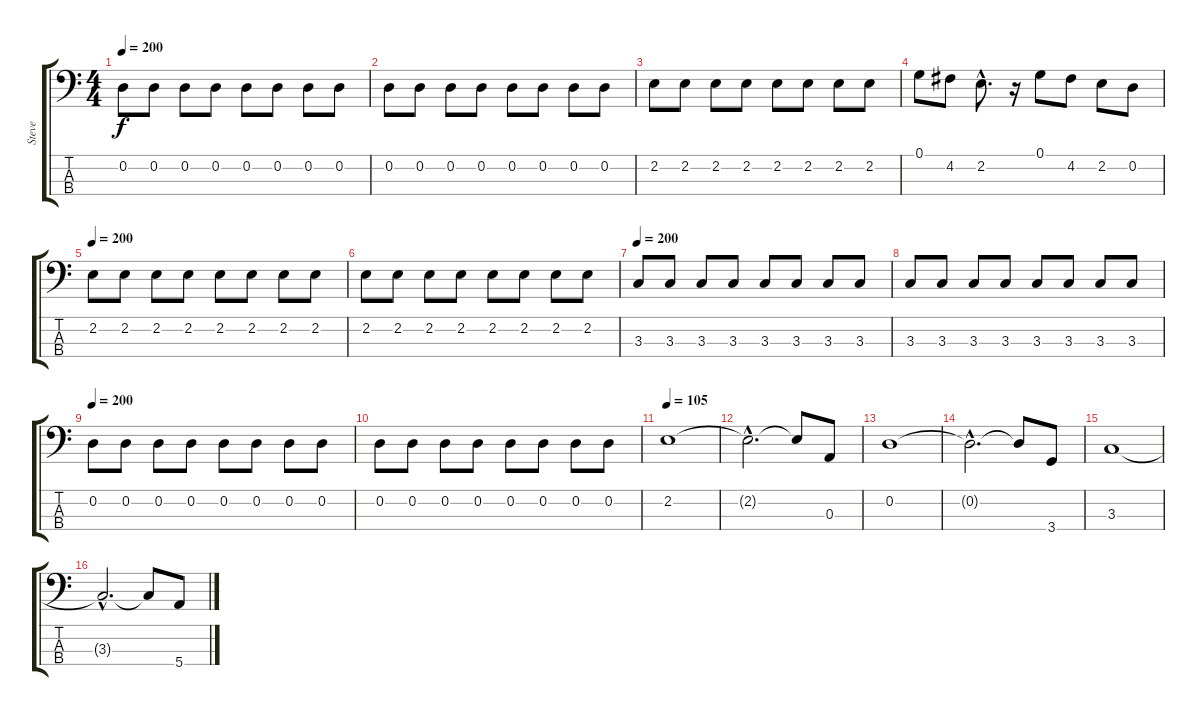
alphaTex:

\track ("Steve" "Steve") {instrument electricbassfinger}
\staff {score tabs}
\tuning (G2 D2 A1 E1) {hide}
\ts (4 4)
\tempo 200
\clef f4
\ks c
0.2.8{dy f} 0.2.8 0.2.8 0.2.8 0.2.8 0.2.8 0.2.8 0.2.8 |
0.2.8 0.2.8 0.2.8 0.2.8 0.2.8 0.2.8 0.2.8 0.2.8 |
2.2.8 2.2.8 2.2.8 2.2.8 2.2.8 2.2.8 2.2.8 2.2.8 |
0.1.8 4.2.8 2.2{hac}.8{d} r.16 0.1.8 4.2.8 2.2.8 0.2.8 |
\tempo 200
2.2.8 2.2.8 2.2.8 2.2.8 2.2.8 2.2.8 2.2.8 2.2.8 |
2.2.8 2.2.8 2.2.8 2.2.8 2.2.8 2.2.8 2.2.8 2.2.8 |
\tempo 200
3.3.8 3.3.8 3.3.8 3.3.8 3.3.8 3.3.8 3.3.8 3.3.8 |
3.3.8 3.3.8 3.3.8 3.3.8 3.3.8 3.3.8 3.3.8 3.3.8 |
\tempo 200
0.2.8 0.2.8 0.2.8 0.2.8 0.2.8 0.2.8 0.2.8 0.2.8 |
0.2.8 0.2.8 0.2.8 0.2.8 0.2.8 0.2.8 0.2.8 0.2.8 |
\tempo 105
2.2.1 |
2.2{hac t}.2{d} 2.2{t}.8 0.3.8 |
0.2.1 |
0.2{hac t}.2{d} 0.2{t}.8 3.4.8 |
3.3.1 |
3.3{hac t}.2{d} 3.3{t}.8 5.4.8
